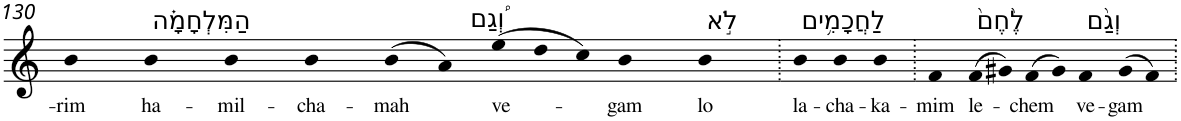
**kern	**text
*part1	*part1
*staff1	*staff1
*I"Piano	*
*I'Pno	*
!!LO:PB:g=z
*clefG2	*
*k[]	*
=130	=130
!	!LO:LY:b
4b	-rim
!LO:TX:a:t=הַמִּלְחָמָ֗ה	!
!	!LO:LY:b
4b	ha-
!	!LO:LY:b
4b	-mil-
!	!LO:LY:b
4b	-cha-
!	!LO:LY:b
(>8b	-mah
8a)	.
*Xtuplet	*
!LO:TX:a:t=וְ֠גַם	!
!	!LO:LY:b
(>12ee	ve-
12dd	.
12cc)	.
!	!LO:LY:b
4b	-gam
!LO:TX:a:t=לֹ֣א	!
!	!LO:LY:b
4b	lo
=131.	=131.
!LO:TX:a:t=לַחֲכָמִ֥ים	!
!	!LO:LY:b
4b	la-
!	!LO:LY:b
4b	-cha-
!	!LO:LY:b
4b	-ka-
=132.	=132.
!	!LO:LY:b
4f	-mim
!LO:TX:a:t=לֶ֙חֶם֙	!
!	!LO:LY:b
(>8f	le-
8g#X)	.
!	!LO:LY:b
(>8f	-chem
8g#)	.
!LO:TX:a:t=וְגַ֨ם	!
!	!LO:LY:b
4f	ve-
!	!LO:LY:b
(>8g#	-gam
8f)	.
=.	=.
*-	*-
